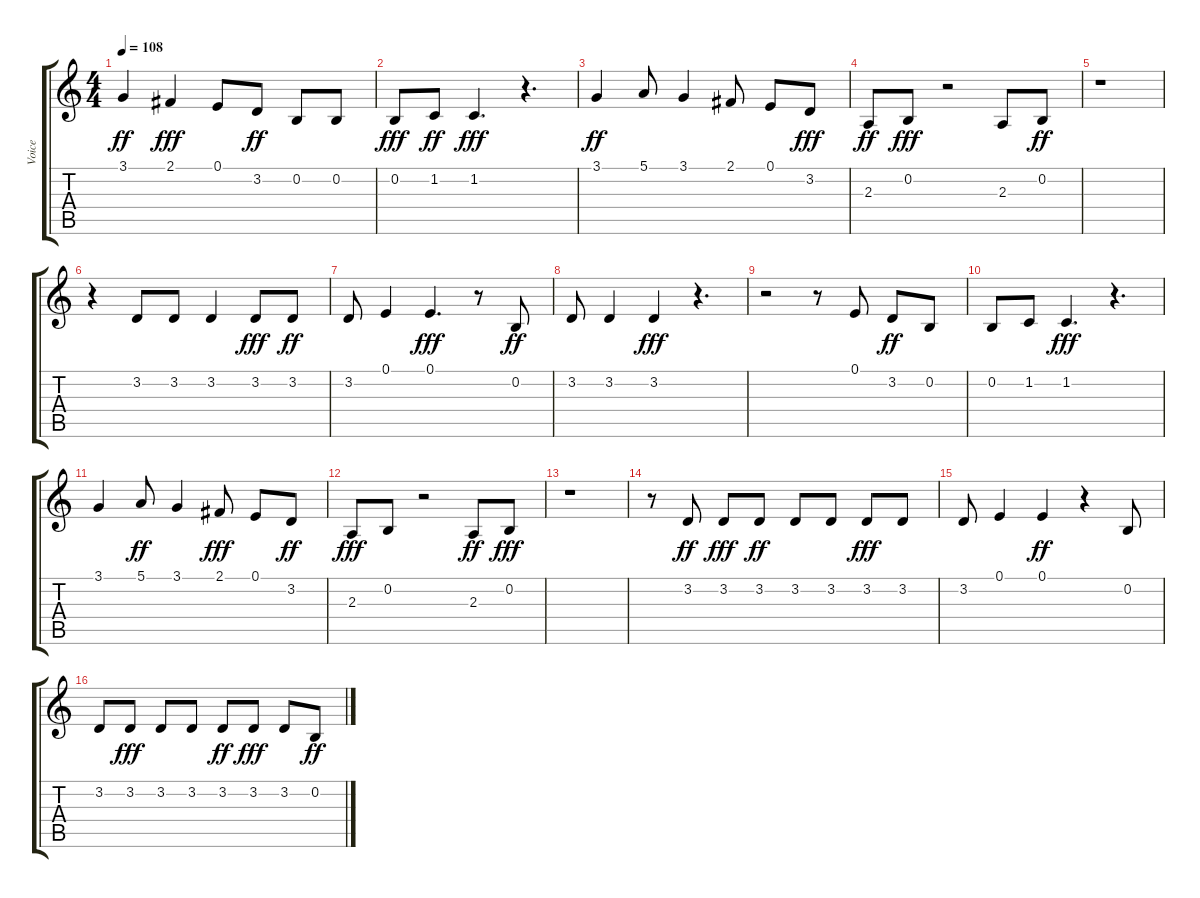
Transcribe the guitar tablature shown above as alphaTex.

\track ("Voice" "Voice") {instrument altosax}
\staff {score tabs}
\tuning (E4 B3 G3 D3 A2 E2) {hide}
\ts (4 4)
\tempo 108
\clef g2
\ks c
3.1.4{dy ff} 2.1.4{dy fff} 0.1.8 3.2.8{dy ff} 0.2.8 0.2.8 |
0.2.8{dy fff} 1.2.8{dy ff} 1.2.4{d dy fff} r.4{d} |
3.1.4{dy ff} 5.1.8 3.1.4 2.1.8 0.1.8 3.2.8{dy fff} |
2.3.8{dy ff} 0.2.8{dy fff} r.2 2.3.8 0.2.8{dy ff} |
r.1 |
r.4 3.2.8 3.2.8 3.2.4 3.2.8{dy fff} 3.2.8{dy ff} |
3.2.8 0.1.4 0.1.4{d dy fff} r.8 0.2.8{dy ff} |
3.2.8 3.2.4 3.2.4{dy fff} r.4{d} |
r.2 r.8 0.1.8 3.2.8{dy ff} 0.2.8 |
0.2.8 1.2.8 1.2.4{d dy fff} r.4{d} |
3.1.4 5.1.8{dy ff} 3.1.4 2.1.8{dy fff} 0.1.8 3.2.8{dy ff} |
2.3.8{dy fff} 0.2.8 r.2 2.3.8{dy ff} 0.2.8{dy fff} |
r.1 |
r.8 3.2.8{dy ff} 3.2.8{dy fff} 3.2.8{dy ff} 3.2.8 3.2.8 3.2.8{dy fff} 3.2.8 |
3.2.8 0.1.4 0.1.4{dy ff} r.4 0.2.8 |
3.2.8 3.2.8{dy fff} 3.2.8 3.2.8 3.2.8{dy ff} 3.2.8{dy fff} 3.2.8 0.2.8{dy ff}
